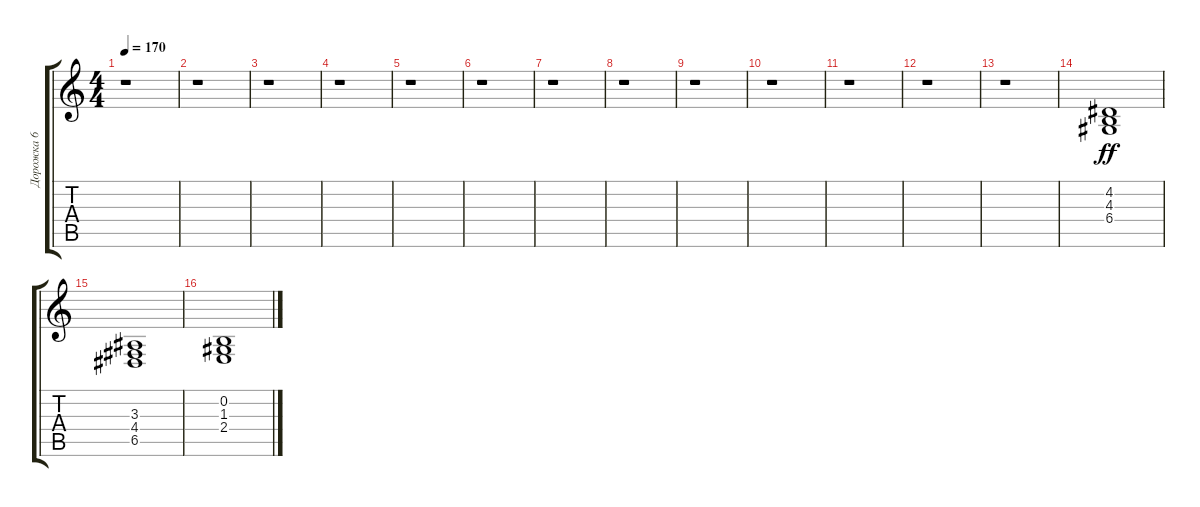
\track ("Дорожка 6" "Дорожка 6") {instrument stringensemble1}
\staff {score tabs}
\tuning (E4 B3 G3 D3 A2 E2) {hide}
\ts (4 4)
\tempo 170
\clef g2
\ks c
r.1{dy ff} |
r.1 |
r.1 |
r.1 |
r.1 |
r.1 |
r.1 |
r.1 |
r.1 |
r.1 |
r.1 |
r.1 |
r.1 |
(4.2 4.3 6.4).1 |
(3.3 4.4 6.5).1 |
(0.2 1.3 2.4).1
